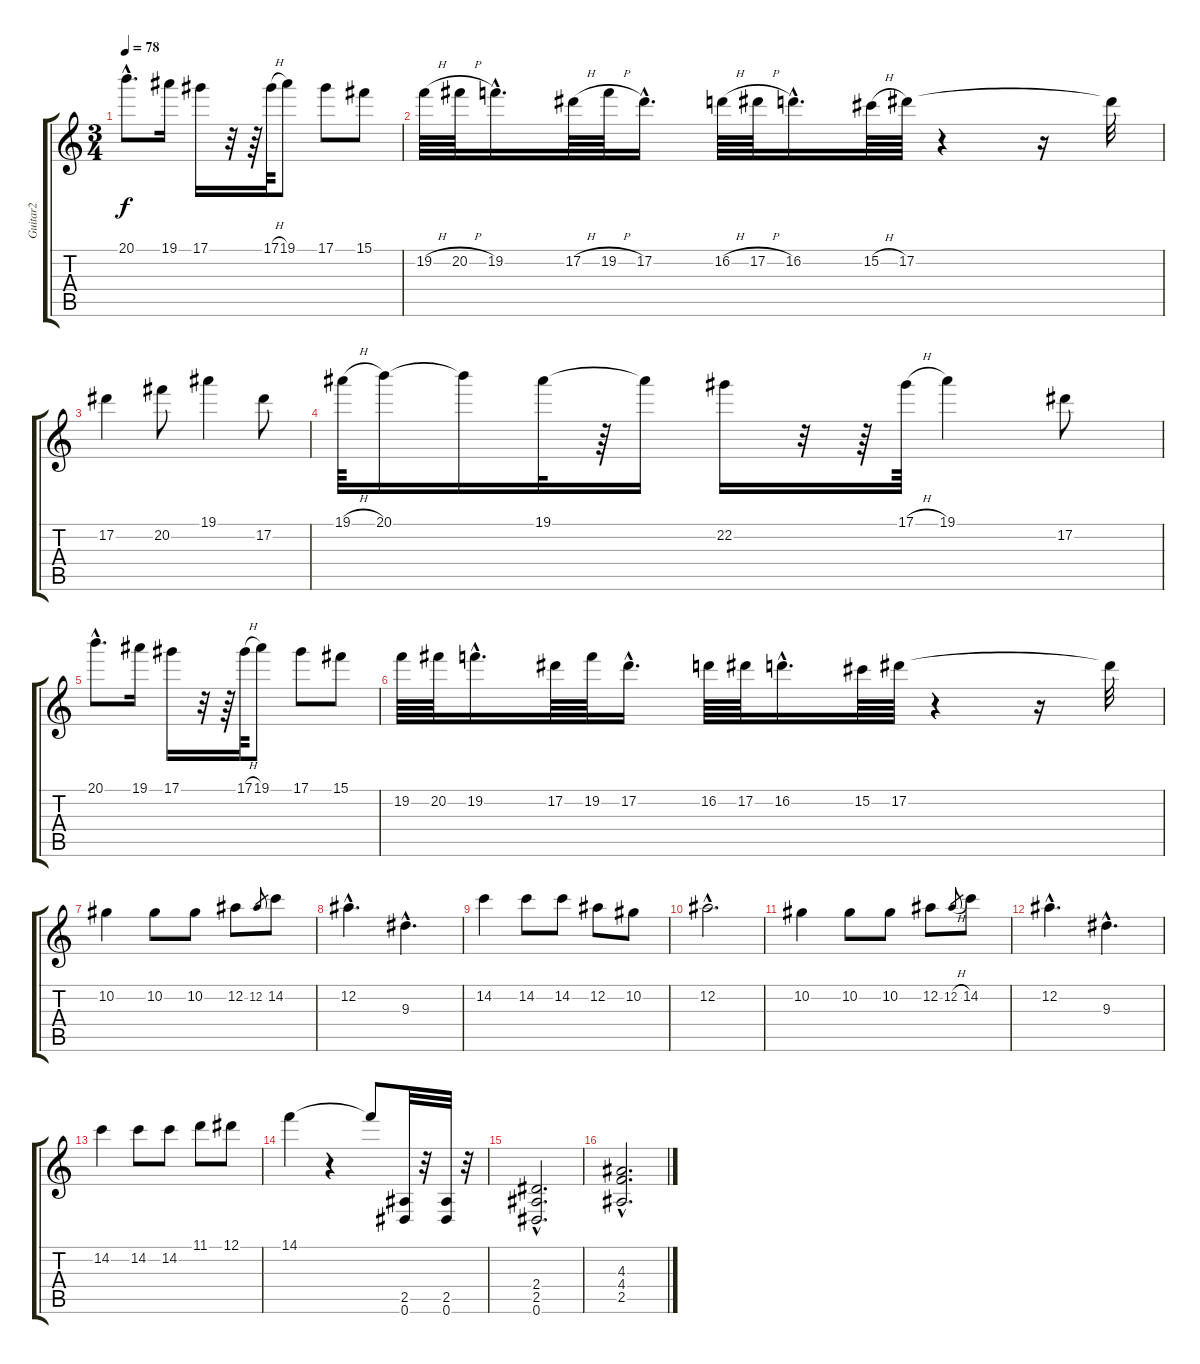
\track ("Guitar2" "Guitar2") {instrument distortionguitar}
\staff {score tabs}
\tuning (Eb4 Bb3 Gb3 Db3 Ab2 Eb2) {hide}
\ts (3 4)
\tempo 78
\clef g2
\ks c
20.1{hac}.8{d dy f} 19.1.16 17.1.16 r.32 r.64 17.1{h}.64 19.1.8 17.1.8 15.1.8 |
19.2{h}.64 20.2{h}.64 19.2{hac}.16{d} 17.2{h}.64 19.2{h}.64 17.2{hac}.16{d} 16.2{h}.64 17.2{h}.64 16.2{hac}.16{d} 15.2{h}.64 17.2.64 r.4 r.16 17.2{t}.32 |
17.2.4{volume 12} 20.2.8 19.1.4 17.2.8 |
19.1{h}.64 20.1.16 20.1{t}.16 19.1.32 r.64 19.1{t}.16 22.2.16 r.32 r.64 17.1{h}.64 19.1.4 17.2.8 |
20.1{hac}.8{d} 19.1.16 17.1.16 r.32 r.64 17.1{h}.64 19.1.8 17.1.8 15.1.8 |
19.2.64 20.2.64 19.2{hac}.16{d} 17.2.64 19.2.64 17.2{hac}.16{d} 16.2.64 17.2.64 16.2{hac}.16{d} 15.2.64 17.2.64 r.4 r.16 17.2{t}.32{volume 11} |
10.2.4 10.2.8 10.2.8 12.2.8 12.2.8{gr} 14.2.8 |
12.2{hac}.4{d} 9.3{hac}.4{d} |
14.2.4 14.2.8 14.2.8 12.2.8 10.2.8 |
12.2{hac}.2{d} |
10.2.4 10.2.8 10.2.8 12.2.8 12.2{h}.8{gr} 14.2.8 |
12.2{hac}.4{d} 9.3{hac}.4{d} |
14.2.4 14.2.8 14.2.8 11.1.8 12.1.8 |
14.1.4 r.4 14.1{t}.8 (2.5 0.6).32 r.32 (2.5 0.6).32 r.32 |
(2.4{hac} 2.5{hac} 0.6{hac}).2{d} |
(4.3{hac} 4.4{hac} 2.5{hac}).2{d}
